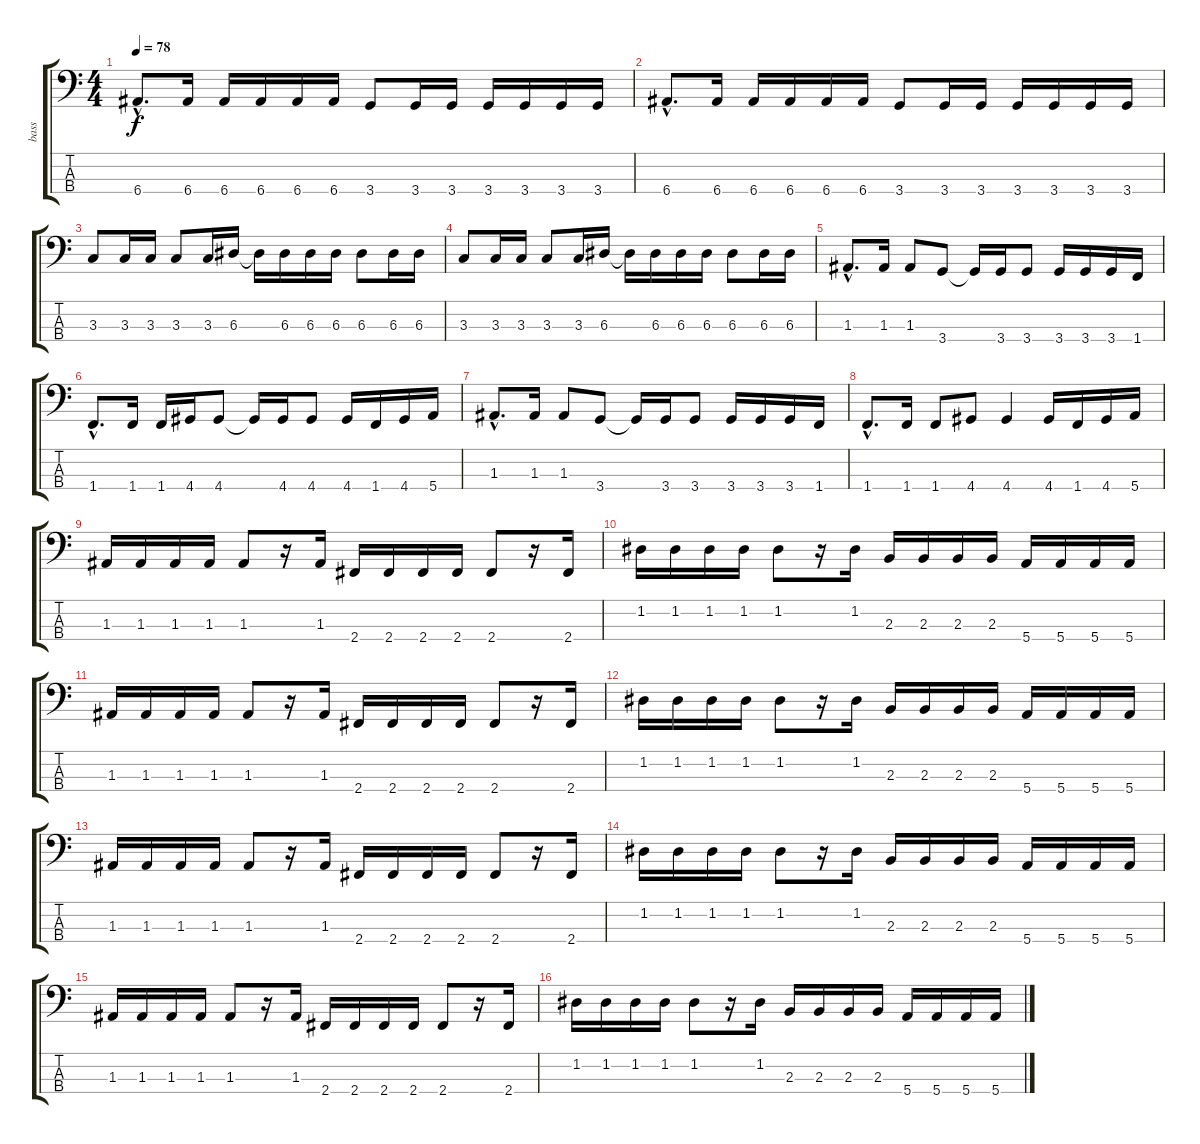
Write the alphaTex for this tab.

\track ("bass" "bass") {instrument electricbassfinger}
\staff {score tabs}
\tuning (G2 D2 A1 E1) {hide}
\ts (4 4)
\tempo 78
\clef f4
\ks c
6.4{hac}.8{d dy f} 6.4.16 6.4.16 6.4.16 6.4.16 6.4.16 3.4.8 3.4.16 3.4.16 3.4.16 3.4.16 3.4.16 3.4.16 |
6.4{hac}.8{d} 6.4.16 6.4.16 6.4.16 6.4.16 6.4.16 3.4.8 3.4.16 3.4.16 3.4.16 3.4.16 3.4.16 3.4.16 |
3.3.8 3.3.16 3.3.16 3.3.8 3.3.16 6.3.16 6.3{t}.16 6.3.16 6.3.16 6.3.16 6.3.8 6.3.16 6.3.16 |
3.3.8 3.3.16 3.3.16 3.3.8 3.3.16 6.3.16 6.3{t}.16 6.3.16 6.3.16 6.3.16 6.3.8 6.3.16 6.3.16 |
1.3{hac}.8{d} 1.3.16 1.3.8 3.4.8 3.4{t}.16 3.4.16 3.4.8 3.4.16 3.4.16 3.4.16 1.4.16 |
1.4{hac}.8{d} 1.4.16 1.4.16 4.4.16 4.4.8 4.4{t}.16 4.4.16 4.4.8 4.4.16 1.4.16 4.4.16 5.4.16 |
1.3{hac}.8{d} 1.3.16 1.3.8 3.4.8 3.4{t}.16 3.4.16 3.4.8 3.4.16 3.4.16 3.4.16 1.4.16 |
1.4{hac}.8{d} 1.4.16 1.4.8 4.4.8 4.4.4 4.4.16 1.4.16 4.4.16 5.4.16 |
1.3.16 1.3.16 1.3.16 1.3.16 1.3.8 r.16 1.3.16 2.4.16 2.4.16 2.4.16 2.4.16 2.4.8 r.16 2.4.16 |
1.2.16 1.2.16 1.2.16 1.2.16 1.2.8 r.16 1.2.16 2.3.16 2.3.16 2.3.16 2.3.16 5.4.16 5.4.16 5.4.16 5.4.16 |
1.3.16 1.3.16 1.3.16 1.3.16 1.3.8 r.16 1.3.16 2.4.16 2.4.16 2.4.16 2.4.16 2.4.8 r.16 2.4.16 |
1.2.16 1.2.16 1.2.16 1.2.16 1.2.8 r.16 1.2.16 2.3.16 2.3.16 2.3.16 2.3.16 5.4.16 5.4.16 5.4.16 5.4.16 |
1.3.16 1.3.16 1.3.16 1.3.16 1.3.8 r.16 1.3.16 2.4.16 2.4.16 2.4.16 2.4.16 2.4.8 r.16 2.4.16 |
1.2.16 1.2.16 1.2.16 1.2.16 1.2.8 r.16 1.2.16 2.3.16 2.3.16 2.3.16 2.3.16 5.4.16 5.4.16 5.4.16 5.4.16 |
1.3.16 1.3.16 1.3.16 1.3.16 1.3.8 r.16 1.3.16 2.4.16 2.4.16 2.4.16 2.4.16 2.4.8 r.16 2.4.16 |
1.2.16 1.2.16 1.2.16 1.2.16 1.2.8 r.16 1.2.16 2.3.16 2.3.16 2.3.16 2.3.16 5.4.16 5.4.16 5.4.16 5.4.16
